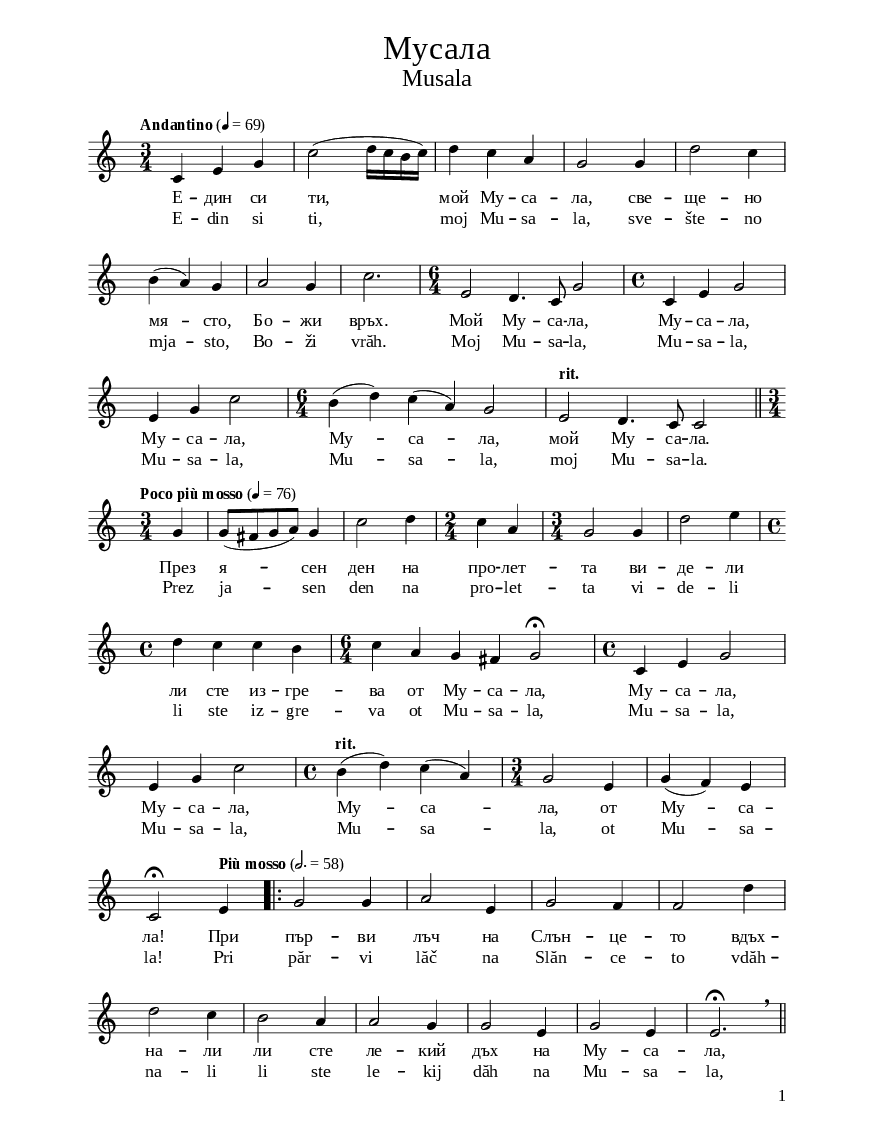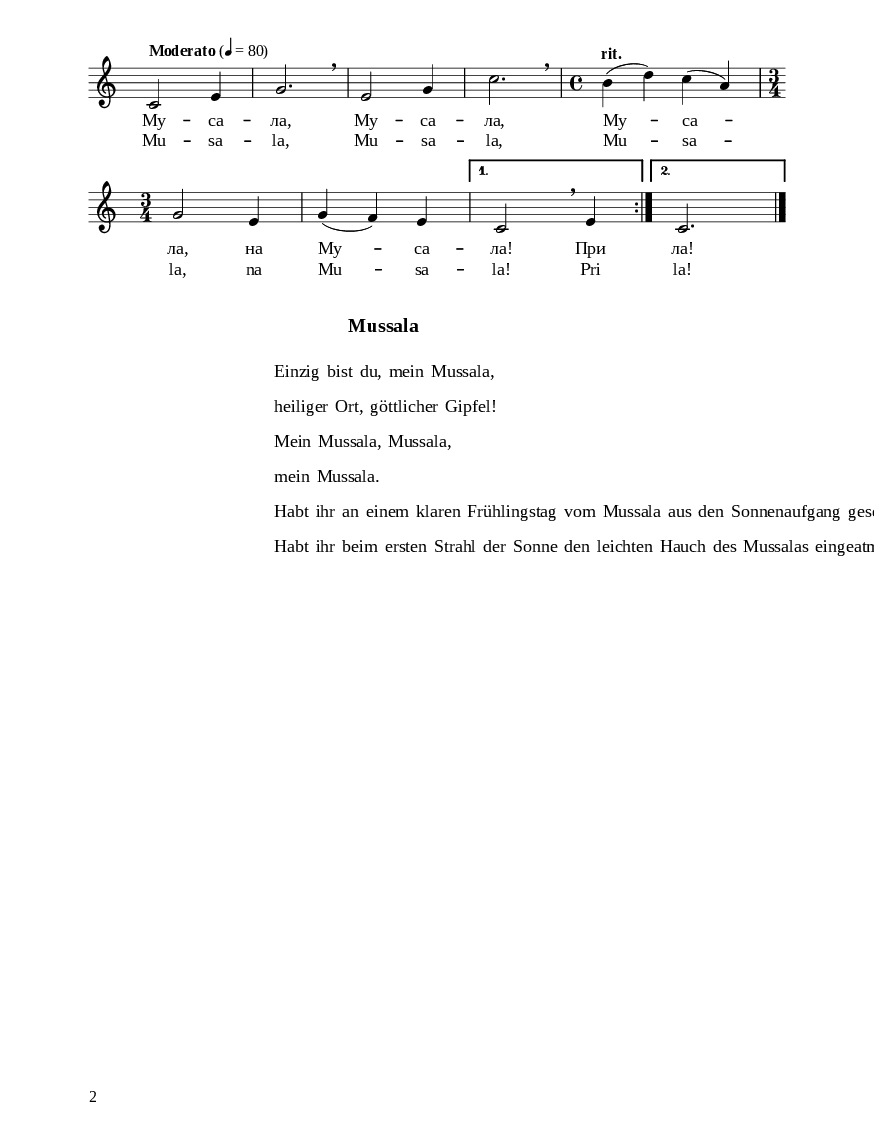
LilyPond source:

\version "2.24.1"

% include paper part and global functions
\include "include/globals.ily"

\bookpart {
  \label #'ref087
  \tocItem \markup "Мусала – Musala"

  \include "include/bookpart-paper.ily"
  \score {
    \include "include/score-layout.ily"

    \new Voice \absolute {
      \clef treble
      \key c \major
      \time 3/4
      \tempoFunc "Andantino" 4 "69"

      c'4 e'4 g'4 | c''2 ( d''16 c'' b' c'' ) |  d''4 c''4 a'4 | g'2 g'4 | d''2 c''4 \break |

      b'4 ( a'4 ) g'4 | a'2 g'4 | c''2.| \time 6/4 e'2 d'4. c'8 g'2 | \time 4/4 c'4 e'4  g'2  | \break

      e'4 g'4 c''2 |\time 6/4 b'4 ( d''4 ) c''4 ( a'4 ) g'2 \tempo "rit." | e'2 d'4. c'8 c'2 | \bar "||" \break

      \time 3/4 \partial 4

     
      \tempoFunc "Poco più mosso" 4 "76"
      g'4 | g'8 ( fis'8 g'8 a'8 ) g'4 | c''2 d''4 | \time 2/4 c''4 a'4 |\time 3/4 g'2 g'4 | d''2 e''4 |  \break

      \time 4/4 d''4 c'' c'' b' | \time 6/4 c''4 a' g' fis' g'2 \fermata | \time 4/4 c'4 e'4 g'2 | \break

      e'4 g'4 c''2  | \time 4/4 \tempo "        rit." b'4 ( d''4 ) c''4 ( a'4 ) | \time 3/4 g'2 e'4 | g'4 ( f'4 ) e'4 | \break

      c'2\fermata

      \tempoFunc "Più mosso" 2. "58"

      e'4 | \repeat volta 2 {
      g'2 g'4 | a'2 e'4 | g'2 f'4 f'2 d''4 |\break

      d''2 c''4 | b'2 a'4 | a'2 g'4 | g'2 e'4 | g'2 e'4 | e'2.\fermata \breathe \bar "||" \break

     \tempoFunc "Moderato" 4 "80"



     c'2 e'4 | g'2. \breathe | e'2 g'4 | c''2. \breathe | \time 4/4 \tempo "        rit." b'4 ( d''4 ) c''4 ( a'4 ) \break

     \time 3/4 g'2 e'4 | g'4 ( f'4 ) e'4
   } \alternative { { c'2  \breathe e'4 } {c'2. } } \bar "|."

 }



    \addlyrics {
      Е -- дин си ти, мой Му -- са -- ла, све -- ще -- но

      мя -- сто, Бо -- жи връх.  Мой Му -- са -- ла, Му -- са -- ла,

      Му -- са -- ла, Му -- са -- ла, мой Му -- са -- ла.

      През я -- сен ден на про -- лет -- та ви -- де -- ли

      ли сте из -- гре -- ва от Му -- са -- ла,    Му -- са -- ла,

      Му -- са -- ла,  Му -- са -- ла,  от Му -- са -- ла! При пър -- ви

      лъч на Слън -- це -- то вдъх -- на -- ли ли сте ле -- кий дъх на Му -- са -- ла,

      Му -- са -- ла, Му -- са -- ла, Му -- са -- ла, на Му -- са -- ла! При ла!
    }
    \addlyrics {
      E -- din si ti, moj Mu -- sa -- la, sve -- šte -- no

      mja -- sto, Bo -- ži vrăh.  Moj Mu -- sa -- la, Mu -- sa -- la,

      Mu -- sa -- la, Mu -- sa -- la, moj Mu -- sa -- la.

      Prez ja -- sen den na pro -- let -- ta vi -- de -- li

      li ste iz -- gre -- va ot Mu -- sa -- la,    Mu -- sa -- la,

      Mu -- sa -- la,  Mu -- sa -- la,  ot Mu -- sa -- la! Pri păr -- vi

      lăč na Slăn -- ce -- to vdăh -- na -- li li ste le -- kij dăh na Mu -- sa -- la,

      Mu -- sa -- la, Mu -- sa -- la, Mu -- sa -- la, na Mu -- sa -- la! Pri la!
    }

    \header {
      title = \titleFunc "Мусала" "Musala"
    }

    \midi{}

  } % score

  
  


  % include foreign translation(s) of the song
  \version "2.18.2"

%\markup {  \vspace #1.9 }

\markup {  \hspace #25   \huge\bold "Mussala"  }

\markup {
    \hspace #1
    \fontsize #+1 {
      
      \halign #-1.5 {
  
  
  \column {
     \line { " " } 
     


\line { " "Einzig bist du, mein Mussala,}

\line { " "heiliger Ort, göttlicher Gipfel!}

\line { " "Mein Mussala, Mussala,}

\line { " "mein Mussala.}

\line { " "Habt ihr an einem klaren Frühlingstag vom Mussala aus den Sonnenaufgang gesehen?!}

\line { " "Habt ihr beim ersten Strahl der Sonne den leichten Hauch des Mussalas eingeatmet?!}


     
     
     
      }
       
    }    
    }
}
%}
   
 
 


 
    
   
    
 
%--------------------------------------------------------------------- 


} % bookpart
